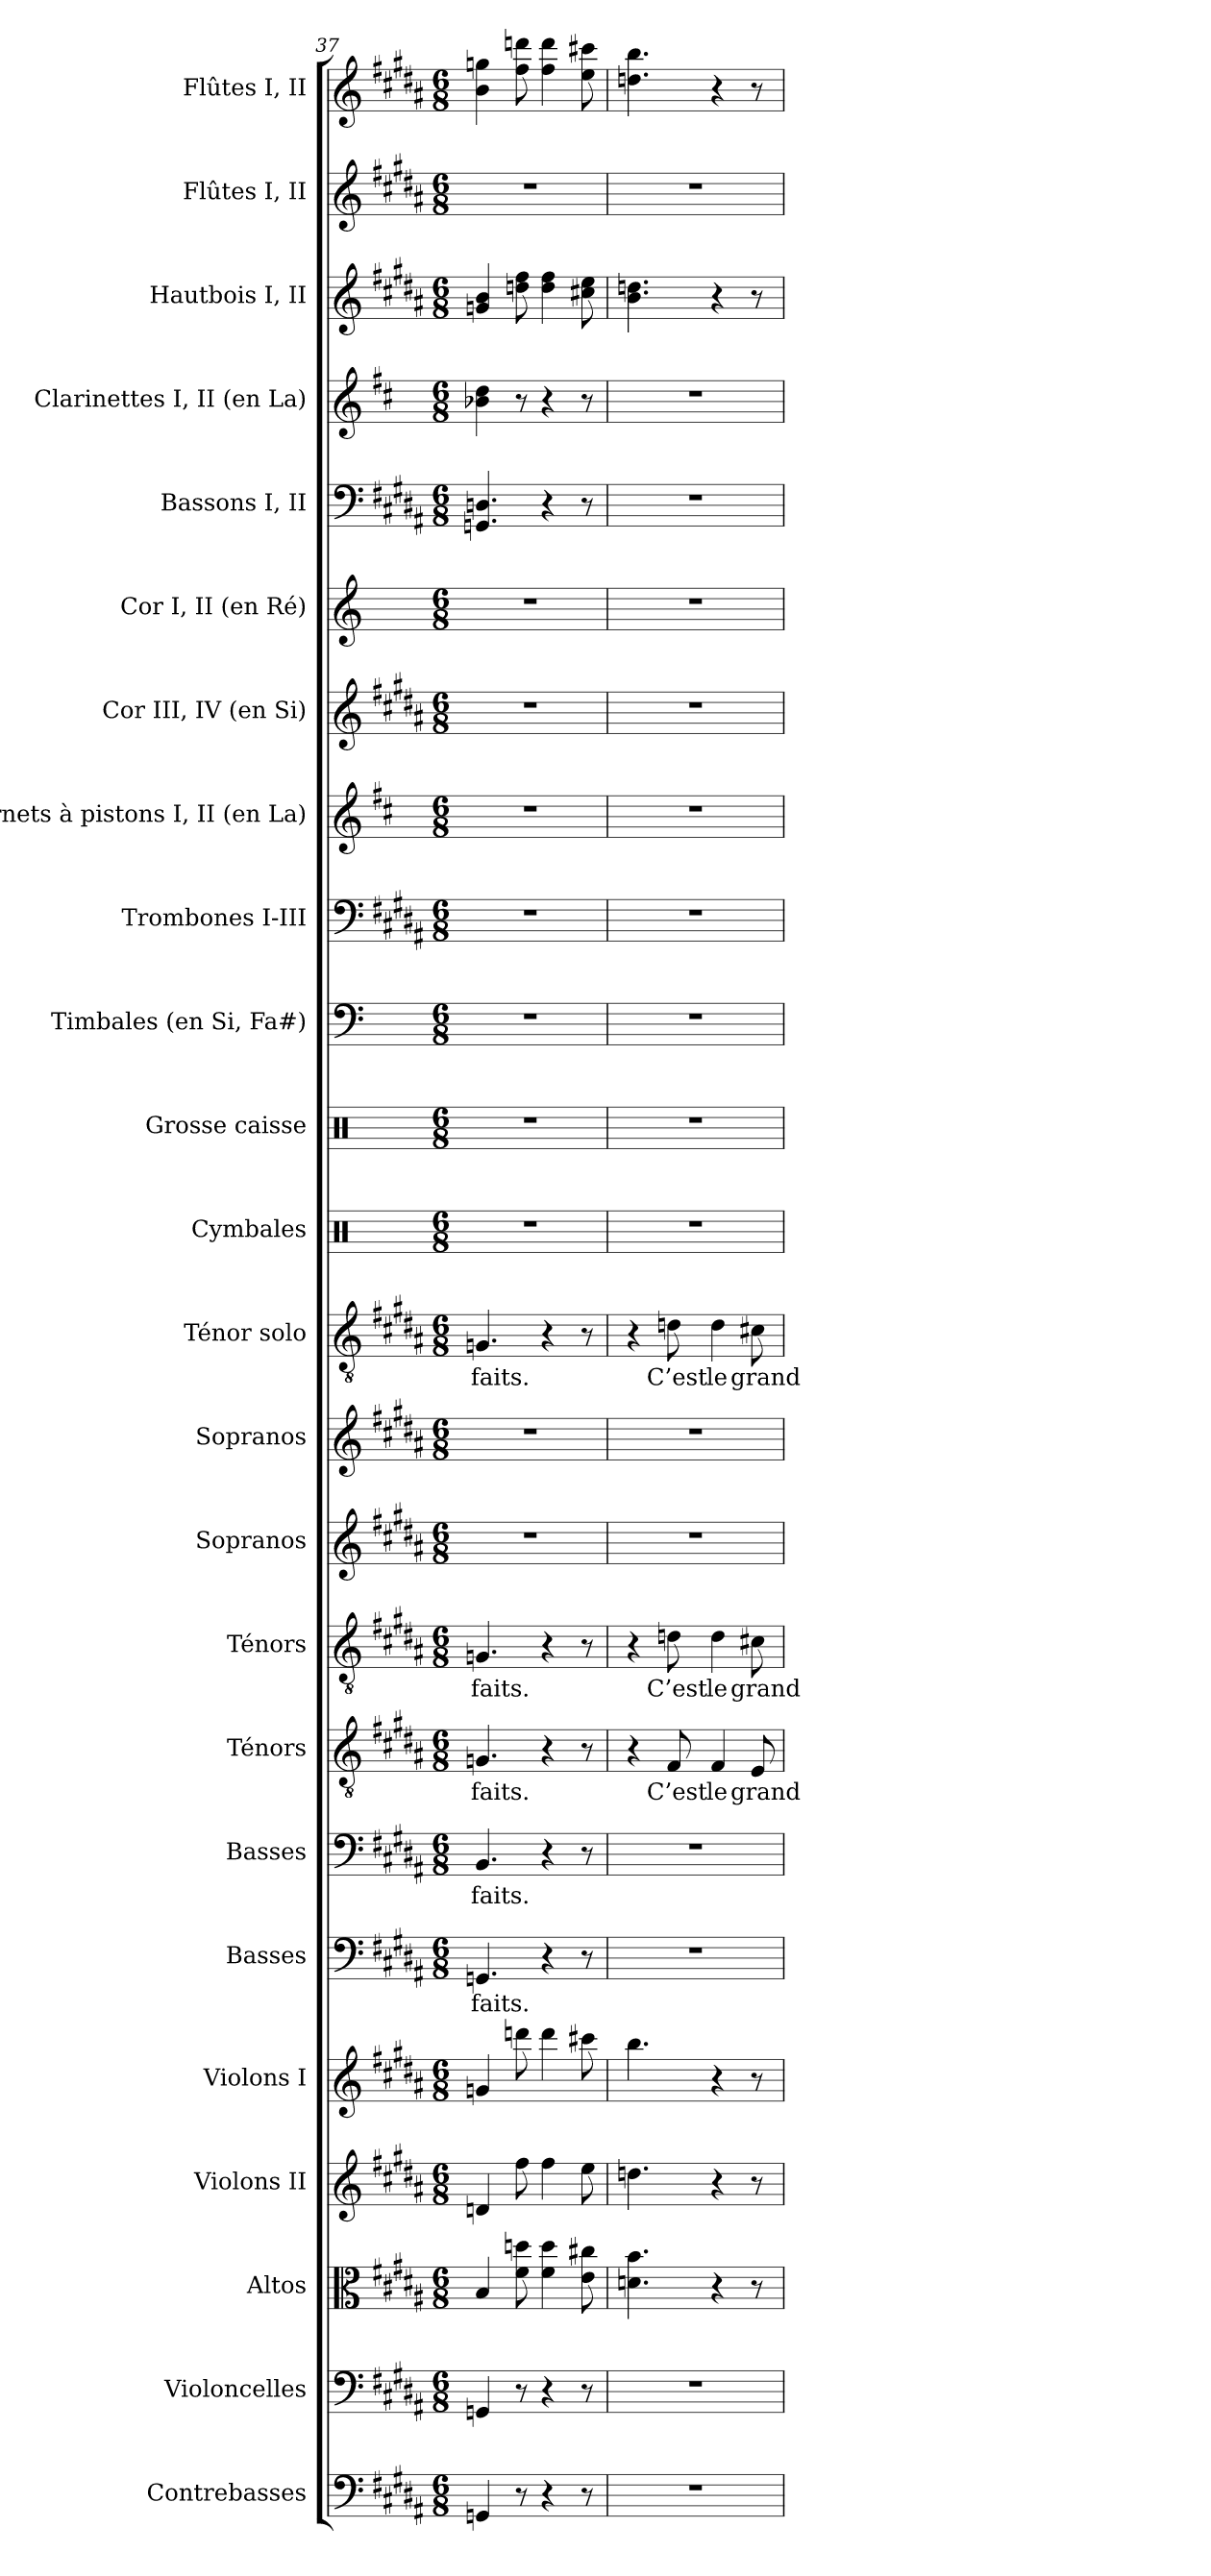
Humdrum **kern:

**kern	**kern	**kern	**kern	**kern	**kern	**text	**kern	**text	**kern	**text	**kern	**text	**kern	**kern	**kern	**text	**kern	**kern	**kern	**kern	**kern	**kern	**kern	**kern	**kern	**kern	**kern	**kern
*part24	*part23	*part22	*part21	*part20	*part19	*part19	*part18	*part18	*part17	*part17	*part16	*part16	*part15	*part14	*part13	*part13	*part12	*part11	*part10	*part9	*part8	*part7	*part6	*part5	*part4	*part3	*part2	*part1
*staff24	*staff23	*staff22	*staff21	*staff20	*staff19	*staff19	*staff18	*staff18	*staff17	*staff17	*staff16	*staff16	*staff15	*staff14	*staff13	*staff13	*staff12	*staff11	*staff10	*staff9	*staff8	*staff7	*staff6	*staff5	*staff4	*staff3	*staff2	*staff1
*I"Contrebasses	*I"Violoncelles	*I"Altos	*I"Violons II	*I"Violons I	*I"Basses	*	*I"Basses	*	*I"Ténors	*	*I"Ténors	*	*I"Sopranos	*I"Sopranos	*I"Ténor solo	*	*I"Cymbales	*I"Grosse caisse	*I"Timbales (en Si, Fa#)	*I"Trombones I-III	*I"Cornets à pistons I, II (en La)	*I"Cor III, IV (en Si)	*I"Cor I, II (en Ré)	*I"Bassons I, II	*I"Clarinettes I, II (en La)	*I"Hautbois I, II	*I"Flûtes I, II	*I"Flûtes I, II
*I'Cb.	*I'Vlles	*I'Altos	*I'Vns II	*I'Vns I	*I'Basses	*	*I'Basses	*	*I'Tén.	*	*I'Tén.	*	*I'Sopr.	*I'Sopr.	*I'Tén. solo	*	*I'Cym.	*I'G. c.	*I'Timb.	*I'Trb.	*I'C.à p. (La)	*I'Cor (Si)	*I'Cor (Ré)	*I'Bns	*I'Cl. (La)	*I'Hb.	*I'Fl.	*I'Fl.
*clefF4	*clefF4	*clefC3	*clefG2	*clefG2	*clefF4	*	*clefF4	*	*clefGv2	*	*clefGv2	*	*clefG2	*clefG2	*clefGv2	*	*clefX	*clefX	*clefF4	*clefF4	*clefG2	*clefG2	*clefG2	*clefF4	*clefG2	*clefG2	*clefG2	*clefG2
*ITrd7c12	*	*	*	*	*	*	*	*	*ITrd7c12	*	*ITrd7c12	*	*	*	*ITrd7c12	*	*	*	*	*	*ITrd2c3	*ITrd8c13	*ITrd6c10	*	*ITrd2c3	*	*	*
*k[f#c#g#d#a#]	*k[f#c#g#d#a#]	*k[f#c#g#d#a#]	*k[f#c#g#d#a#]	*k[f#c#g#d#a#]	*k[f#c#g#d#a#]	*	*k[f#c#g#d#a#]	*	*k[f#c#g#d#a#]	*	*k[f#c#g#d#a#]	*	*k[f#c#g#d#a#]	*k[f#c#g#d#a#]	*k[f#c#g#d#a#]	*	*k[]	*k[]	*k[]	*k[f#c#g#d#a#]	*k[f#c#g#d#a#]	*k[f#c#g#d#a#]	*k[f#c#]	*k[f#c#g#d#a#]	*k[f#c#g#d#a#]	*k[f#c#g#d#a#]	*k[f#c#g#d#a#]	*k[f#c#g#d#a#]
*B:	*B:	*B:	*B:	*B:	*B:	*	*B:	*	*B:	*	*B:	*	*B:	*B:	*B:	*	*C:	*C:	*C:	*B:	*B:	*B:	*D:	*B:	*B:	*B:	*B:	*B:
*M6/8	*M6/8	*M6/8	*M6/8	*M6/8	*M6/8	*	*M6/8	*	*M6/8	*	*M6/8	*	*M6/8	*M6/8	*M6/8	*	*M6/8	*M6/8	*M6/8	*M6/8	*M6/8	*M6/8	*M6/8	*M6/8	*M6/8	*M6/8	*M6/8	*M6/8
=37	=37	=37	=37	=37	=37	=37	=37	=37	=37	=37	=37	=37	=37	=37	=37	=37	=37	=37	=37	=37	=37	=37	=37	=37	=37	=37	=37	=37
!	!	!	!	!	!	!LO:LY:b:color=#000000	!	!	!	!	!	!	!	!	!	!	!	!	!	!	!	!	!	!	!	!	!	!
!	!	!	!	!	!	!	!	!LO:LY:b:color=#000000	!	!	!	!	!	!	!	!	!	!	!	!	!	!	!	!	!	!	!	!
!	!	!	!	!	!	!	!	!	!	!LO:LY:b:color=#000000	!	!	!	!	!	!	!	!	!	!	!	!	!	!	!	!	!	!
!	!	!	!	!	!	!	!	!	!	!	!	!LO:LY:b:color=#000000	!LO:N:vis=1	!LO:N:vis=1	!	!	!	!	!	!	!	!	!	!	!	!	!	!
!	!	!	!	!	!	!	!	!	!	!	!	!	!	!	!	!LO:LY:b:color=#000000	!LO:N:vis=1	!LO:N:vis=1	!LO:N:vis=1	!LO:N:vis=1	!LO:N:vis=1	!LO:N:vis=1	!LO:N:vis=1	!	!	!	!LO:N:vis=1	!
4GGGni/	4GGni/	4Bi/	4dni/	4gni/	4.GGni/	-faits.	4.BBi/	-faits.	4.GGni/	-faits.	4.GGni/	-faits.	2.r	2.r	4.GGni/	-faits.	2.r	2.r	2.r	2.r	2.r	2.r	2.r	4.GGni/ 4.Dni	4gni\ 4bi	4gni/ 4bi	2.r	4bi\ 4ggni
8r	8r	8f#i\ 8ddni	8ff#i\	8dddni\	.	.	.	.	.	.	.	.	.	.	.	.	.	.	.	.	.	.	.	.	8r	8ddni\ 8ff#i	.	8ff#i\ 8dddni
4r	4r	4f#i\ 4ddi	4ff#i\	4dddi\	4r	.	4r	.	4r	.	4r	.	.	.	4r	.	.	.	.	.	.	.	.	4r	4r	4ddi\ 4ff#i	.	4ff#i\ 4dddi
8r	8r	8ei\ 8cc#Xi	8eei\	8ccc#Xi\	8r	.	8r	.	8r	.	8r	.	.	.	8r	.	.	.	.	.	.	.	.	8r	8r	8cc#Xi\ 8eei	.	8eei\ 8ccc#Xi
=38	=38	=38	=38	=38	=38	=38	=38	=38	=38	=38	=38	=38	=38	=38	=38	=38	=38	=38	=38	=38	=38	=38	=38	=38	=38	=38	=38	=38
!LO:N:vis=1	!LO:N:vis=1	!	!	!	!LO:N:vis=1	!	!LO:N:vis=1	!	!	!	!	!	!LO:N:vis=1	!LO:N:vis=1	!	!	!LO:N:vis=1	!LO:N:vis=1	!LO:N:vis=1	!LO:N:vis=1	!LO:N:vis=1	!LO:N:vis=1	!LO:N:vis=1	!LO:N:vis=1	!LO:N:vis=1	!	!LO:N:vis=1	!
2.r	2.r	4.dni\ 4.bi	4.ddni\	4.bbi\	2.r	.	2.r	.	4r	.	4r	.	2.r	2.r	4r	.	2.r	2.r	2.r	2.r	2.r	2.r	2.r	2.r	2.r	4.bi\ 4.ddni	2.r	4.ddni\ 4.bbi
!	!	!	!	!	!	!	!	!	!	!LO:LY:b:color=#000000	!	!	!	!	!	!	!	!	!	!	!	!	!	!	!	!	!	!
!	!	!	!	!	!	!	!	!	!	!	!	!LO:LY:b:color=#000000	!	!	!	!	!	!	!	!	!	!	!	!	!	!	!	!
!	!	!	!	!	!	!	!	!	!	!	!	!	!	!	!	!LO:LY:b:color=#000000	!	!	!	!	!	!	!	!	!	!	!	!
.	.	.	.	.	.	.	.	.	8FF#i/	C’est	8Dni\	C’est	.	.	8Dni\	C’est	.	.	.	.	.	.	.	.	.	.	.	.
!	!	!	!	!	!	!	!	!	!	!LO:LY:b:color=#000000	!	!	!	!	!	!	!	!	!	!	!	!	!	!	!	!	!	!
!	!	!	!	!	!	!	!	!	!	!	!	!LO:LY:b:color=#000000	!	!	!	!	!	!	!	!	!	!	!	!	!	!	!	!
!	!	!	!	!	!	!	!	!	!	!	!	!	!	!	!	!LO:LY:b:color=#000000	!	!	!	!	!	!	!	!	!	!	!	!
.	.	4r	4r	4r	.	.	.	.	4FF#i/	le	4Di\	le	.	.	4Di\	le	.	.	.	.	.	.	.	.	.	4r	.	4r
!	!	!	!	!	!	!	!	!	!	!LO:LY:b:color=#000000	!	!	!	!	!	!	!	!	!	!	!	!	!	!	!	!	!	!
!	!	!	!	!	!	!	!	!	!	!	!	!LO:LY:b:color=#000000	!	!	!	!	!	!	!	!	!	!	!	!	!	!	!	!
!	!	!	!	!	!	!	!	!	!	!	!	!	!	!	!	!LO:LY:b:color=#000000	!	!	!	!	!	!	!	!	!	!	!	!
.	.	8r	8r	8r	.	.	.	.	8EEi/	grand	8C#Xi\	grand	.	.	8C#Xi\	grand	.	.	.	.	.	.	.	.	.	8r	.	8r
=	=	=	=	=	=	=	=	=	=	=	=	=	=	=	=	=	=	=	=	=	=	=	=	=	=	=	=	=
*-	*-	*-	*-	*-	*-	*-	*-	*-	*-	*-	*-	*-	*-	*-	*-	*-	*-	*-	*-	*-	*-	*-	*-	*-	*-	*-	*-	*-
